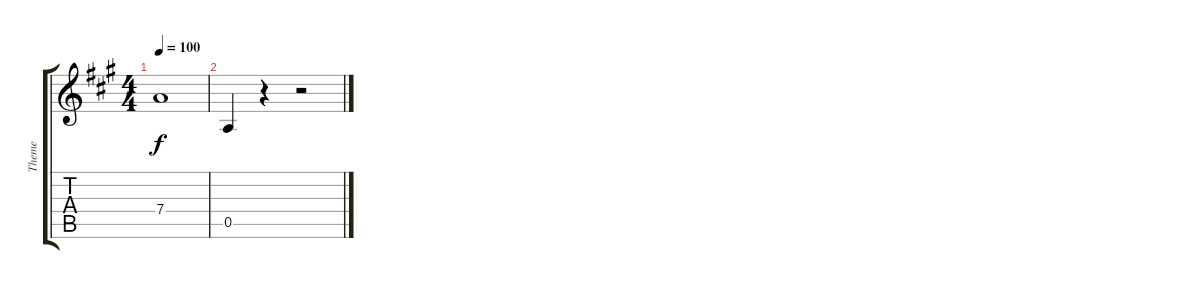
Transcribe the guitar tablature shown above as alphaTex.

\track ("Theme" "Theme") {instrument acousticguitarnylon}
\staff {score tabs}
\tuning (E4 B3 G3 D3 A2 E2) {hide}
\ts (4 4)
\tempo 100
\clef g2
\ks a
7.4.1{dy f} |
0.5.4 r.4 r.2
